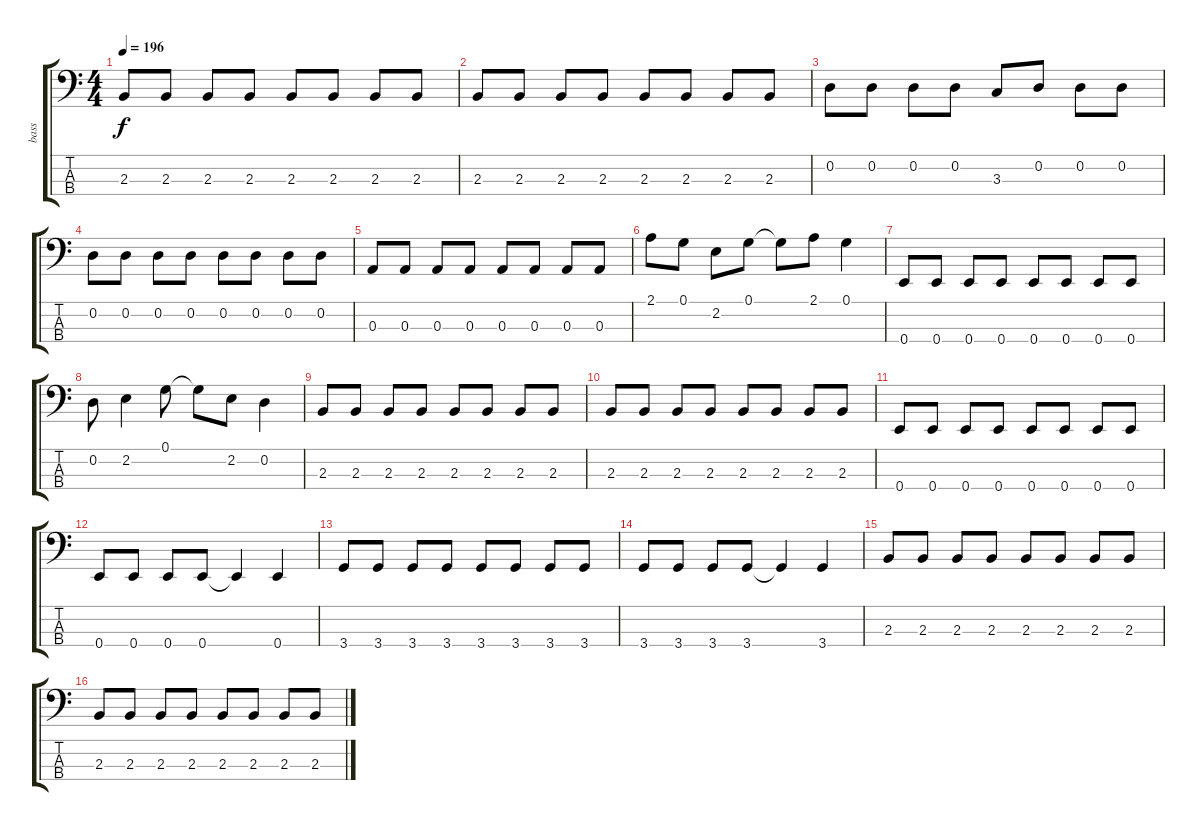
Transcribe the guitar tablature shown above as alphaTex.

\track ("bass" "bass") {instrument electricbassfinger}
\staff {score tabs}
\tuning (G2 D2 A1 E1) {hide}
\ts (4 4)
\tempo 196
\clef f4
\ks c
2.3.8{dy f} 2.3.8 2.3.8 2.3.8 2.3.8 2.3.8 2.3.8 2.3.8 |
2.3.8 2.3.8 2.3.8 2.3.8 2.3.8 2.3.8 2.3.8 2.3.8 |
0.2.8 0.2.8 0.2.8 0.2.8 3.3.8 0.2.8 0.2.8 0.2.8 |
0.2.8 0.2.8 0.2.8 0.2.8 0.2.8 0.2.8 0.2.8 0.2.8 |
0.3.8 0.3.8 0.3.8 0.3.8 0.3.8 0.3.8 0.3.8 0.3.8 |
2.1.8 0.1.8 2.2.8 0.1.8 0.1{t}.8 2.1.8 0.1.4 |
0.4.8 0.4.8 0.4.8 0.4.8 0.4.8 0.4.8 0.4.8 0.4.8 |
0.2.8 2.2.4 0.1.8 0.1{t}.8 2.2.8 0.2.4 |
2.3.8 2.3.8 2.3.8 2.3.8 2.3.8 2.3.8 2.3.8 2.3.8 |
2.3.8 2.3.8 2.3.8 2.3.8 2.3.8 2.3.8 2.3.8 2.3.8 |
0.4.8 0.4.8 0.4.8 0.4.8 0.4.8 0.4.8 0.4.8 0.4.8 |
0.4.8 0.4.8 0.4.8 0.4.8 0.4{t}.4 0.4.4 |
3.4.8 3.4.8 3.4.8 3.4.8 3.4.8 3.4.8 3.4.8 3.4.8 |
3.4.8 3.4.8 3.4.8 3.4.8 3.4{t}.4 3.4.4 |
2.3.8 2.3.8 2.3.8 2.3.8 2.3.8 2.3.8 2.3.8 2.3.8 |
2.3.8 2.3.8 2.3.8 2.3.8 2.3.8 2.3.8 2.3.8 2.3.8
